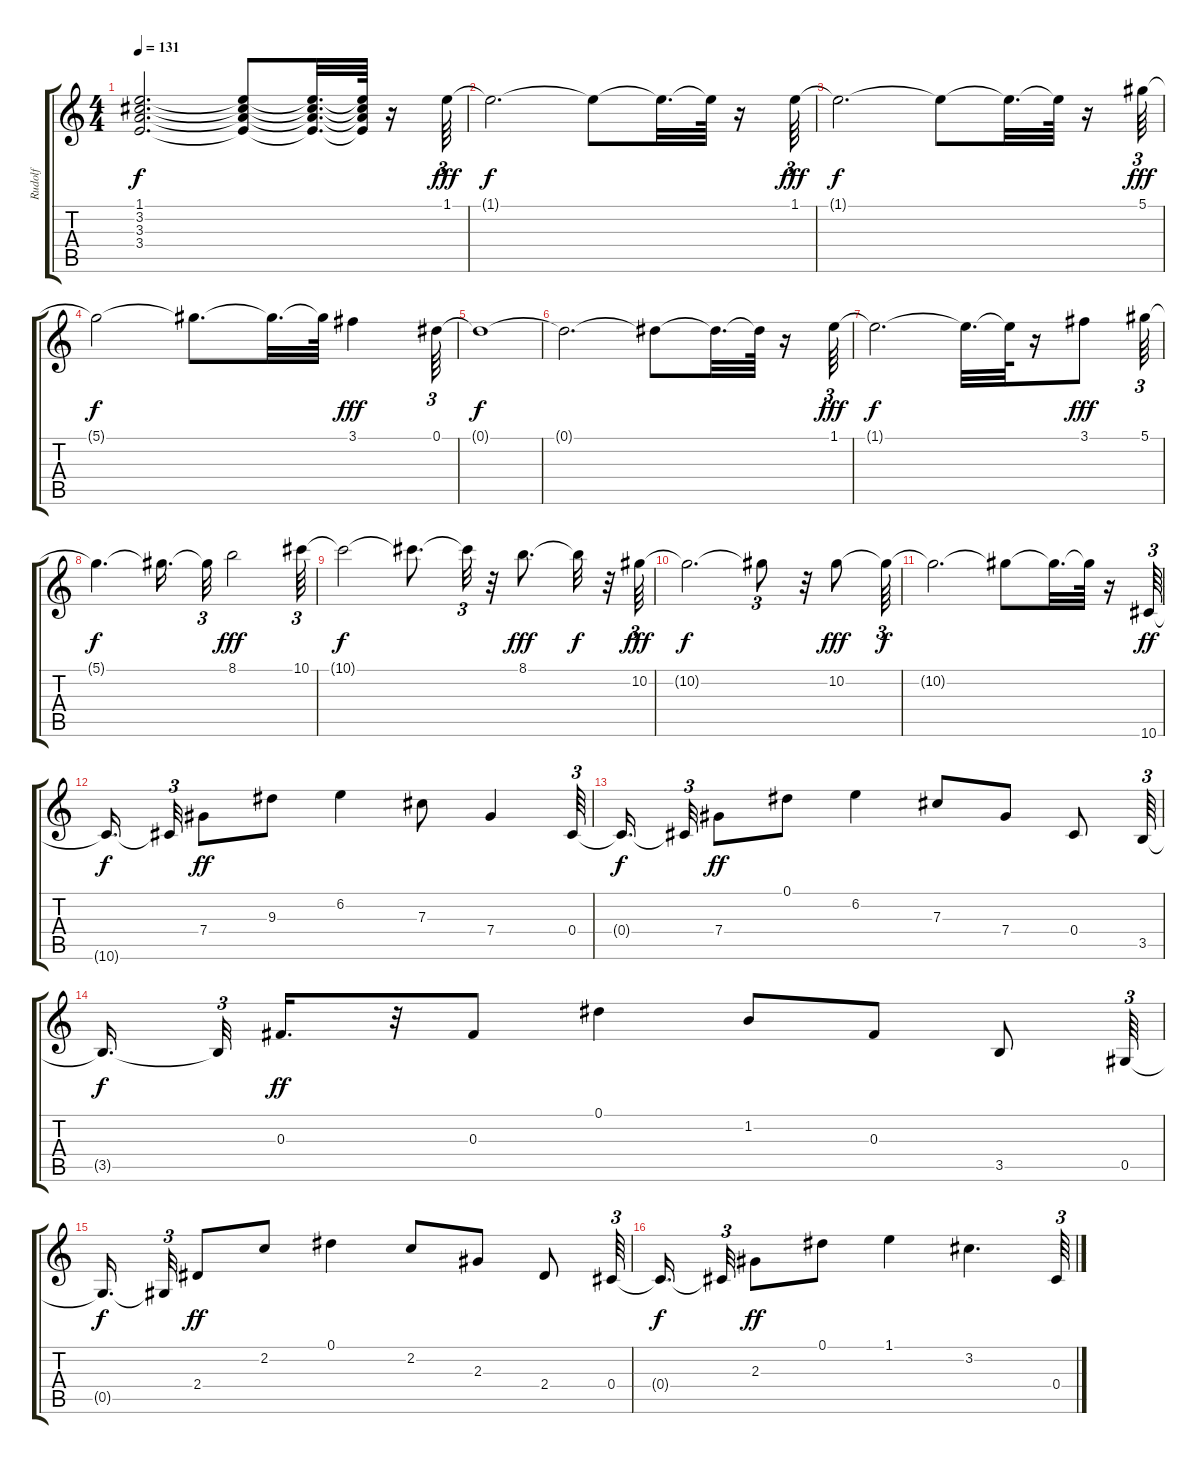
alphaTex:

\track ("Rudolf" "Rudolf") {instrument acousticguitarsteel}
\staff {score tabs}
\tuning (Eb4 Bb3 Gb3 Db3 Ab2 Eb2) {hide}
\ts (4 4)
\tempo 131
\clef g2
\ks c
(1.1{t} 3.2{t} 3.3{t} 3.4{t}).2{d dy f} (1.1{t} 3.2{t} 3.3{t} 3.4{t}).8 (1.1{t} 3.2{t} 3.3{t} 3.4{t}).32{d} (1.1{t} 3.2{t} 3.3{t} 3.4{t}).64 r.16 1.1.64{tu (3 2) dy fff} |
1.1{t}.2{d dy f} 1.1{t}.8 1.1{t}.32{d} 1.1{t}.64 r.16 1.1.64{tu (3 2) dy fff} |
1.1{t}.2{d dy f} 1.1{t}.8 1.1{t}.32{d} 1.1{t}.64 r.16 5.1.64{tu (3 2) dy fff} |
5.1{t}.2{dy f} 5.1{t}.8{d} 5.1{t}.32{d} 5.1{t}.64 3.1.4{dy fff} 0.1.64{tu (3 2)} |
0.1{t}.1{dy f} |
0.1{t}.2{d} 0.1{t}.8 0.1{t}.32{d} 0.1{t}.64 r.16 1.1.64{tu (3 2) dy fff} |
1.1{t}.2{d dy f} 1.1{t}.32{d} 1.1{t}.64 r.16 3.1.8{dy fff} 5.1.64{tu (3 2)} |
5.1{t}.4{d dy f} 5.1{t}.16{d} 5.1{t}.32{tu (3 2)} 8.1.2{dy fff} 10.1.64{tu (3 2)} |
10.1{t}.2{dy f} 10.1{t}.8{d} 10.1{t}.32{tu (3 2)} r.32 8.1.8{d dy fff} 8.1{t}.32{dy f} r.32 10.2.64{tu (3 2) dy fff} |
10.2{t}.2{d dy f} 10.2{t}.8{tu (3 2)} r.32 10.2.8{dy fff} 10.2{t}.64{tu (3 2) dy f} |
10.2{t}.2{d} 10.2{t}.8 10.2{t}.32{d} 10.2{t}.64 r.16 10.6.64{tu (3 2) dy ff} |
10.6{t}.16{d dy f} 10.6{t}.32{tu (3 2)} 7.4.8{dy ff} 9.3.8 6.2.4 7.3.8 7.4.4 0.4.64{tu (3 2)} |
0.4{t}.16{d dy f} 0.4{t}.32{tu (3 2)} 7.4.8{dy ff} 0.1.8 6.2.4 7.3.8 7.4.8 0.4.8 3.5.64{tu (3 2)} |
3.5{t}.16{d dy f} 3.5{t}.32{tu (3 2)} 0.3.16{d dy ff} r.32 0.3.8 0.1.4 1.2.8 0.3.8 3.5.8 0.5.64{tu (3 2)} |
0.5{t}.16{d dy f} 0.5{t}.32{tu (3 2)} 2.4.8{dy ff} 2.2.8 0.1.4 2.2.8 2.3.8 2.4.8 0.4.64{tu (3 2)} |
0.4{t}.16{d dy f} 0.4{t}.32{tu (3 2)} 2.3.8{dy ff} 0.1.8 1.1.4 3.2.4{d} 0.4.64{tu (3 2)}
